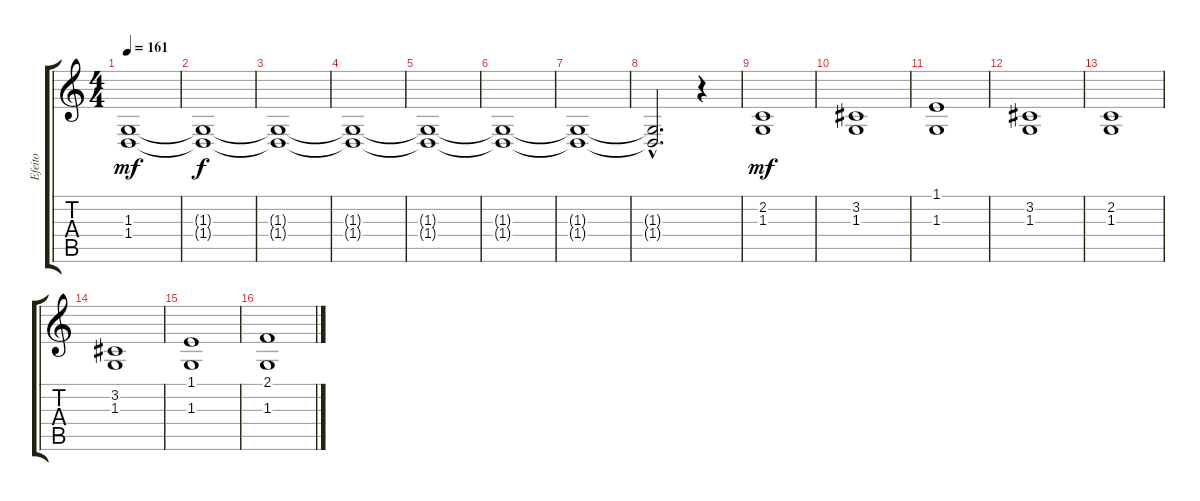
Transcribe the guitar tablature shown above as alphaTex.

\track ("Efeito" "Efeito") {instrument stringensemble1}
\staff {score tabs}
\tuning (Eb4 Bb3 Gb3 Db3 Ab2 Eb2) {hide}
\ts (4 4)
\tempo 161
\clef g2
\ks c
(1.3 1.4).1{dy mf} |
(1.3{t} 1.4{t}).1{dy f} |
(1.3{t} 1.4{t}).1 |
(1.3{t} 1.4{t}).1 |
(1.3{t} 1.4{t}).1 |
(1.3{t} 1.4{t}).1 |
(1.3{t} 1.4{t}).1 |
(1.3{hac t} 1.4{t}).2{d} r.4 |
(2.2 1.3).1{dy mf volume 0} |
(3.2 1.3).1{volume 12} |
(1.1 1.3).1 |
(3.2 1.3).1 |
(2.2 1.3).1 |
(3.2 1.3).1 |
(1.1 1.3).1 |
(2.1 1.3).1
